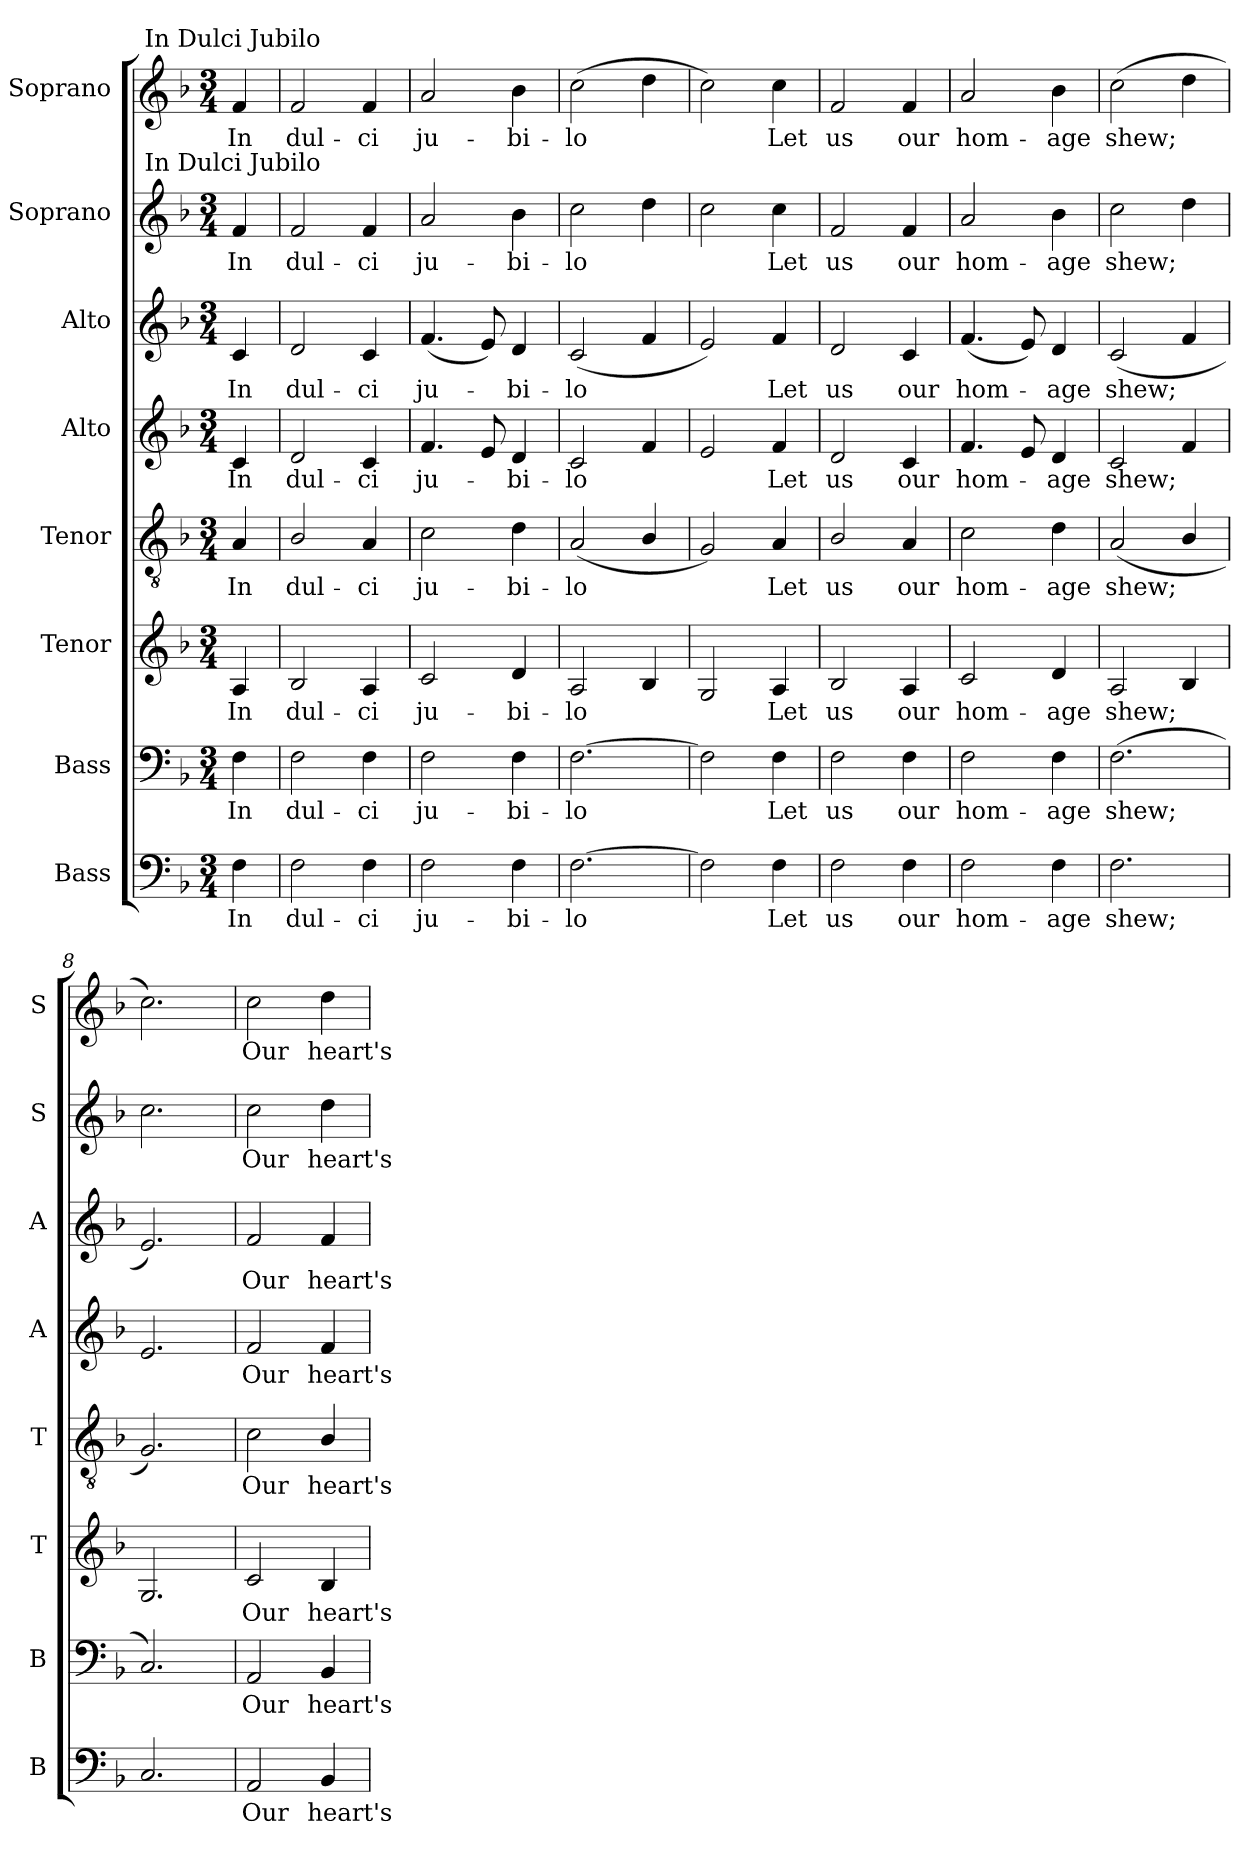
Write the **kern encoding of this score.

**kern	**text	**kern	**text	**kern	**text	**kern	**text	**kern	**text	**kern	**text	**kern	**text	**kern	**text
*part8	*part8	*part7	*part7	*part6	*part6	*part5	*part5	*part4	*part4	*part3	*part3	*part2	*part2	*part1	*part1
*staff8	*staff8	*staff7	*staff7	*staff6	*staff6	*staff5	*staff5	*staff4	*staff4	*staff3	*staff3	*staff2	*staff2	*staff1	*staff1
*I"Bass	*	*I"Bass	*	*I"Tenor	*	*I"Tenor	*	*I"Alto	*	*I"Alto	*	*I"Soprano	*	*I"Soprano	*
*I'B	*	*I'B	*	*I'T	*	*I'T	*	*I'A	*	*I'A	*	*I'S	*	*I'S	*
*	*	*clefF4	*	*	*	*clefGv2	*	*	*	*clefG2	*	*	*	*clefG2	*
*k[b-]	*	*k[b-]	*	*k[b-]	*	*k[b-]	*	*k[b-]	*	*k[b-]	*	*k[b-]	*	*k[b-]	*
*F:	*	*F:	*	*F:	*	*F:	*	*F:	*	*F:	*	*F:	*	*F:	*
*M3/4	*	*M3/4	*	*M3/4	*	*M3/4	*	*M3/4	*	*M3/4	*	*M3/4	*	*M3/4	*
=	=	=	=	=	=	=	=	=	=	=	=	=	=	=	=
!	!	!	!	!	!	!	!	!	!	!	!	!	!	!LO:TX:a:cj:t=In Dulci Jubilo	!
!	!	!	!	!	!	!	!	!	!	!	!	!LO:TX:a:cj:t=In Dulci Jubilo	!	!	!
!	!LO:LY:b	!	!LO:LY:b	!	!LO:LY:b	!	!LO:LY:b	!	!LO:LY:b	!	!LO:LY:b	!	!LO:LY:b	!	!LO:LY:b
4F	In	4F	In	4A	In	4A	In	4c	In	4c	In	4f	In	4f	In
=1	=1	=1	=1	=1	=1	=1	=1	=1	=1	=1	=1	=1	=1	=1	=1
!	!LO:LY:b	!	!LO:LY:b	!	!LO:LY:b	!	!LO:LY:b	!	!LO:LY:b	!	!LO:LY:b	!	!LO:LY:b	!	!LO:LY:b
2F	dul-	2F	dul-	2B-/	dul-	2B-/	dul-	2d	dul-	2d	dul-	2f	dul-	2f	dul-
!	!LO:LY:b	!	!LO:LY:b	!	!LO:LY:b	!	!LO:LY:b	!	!LO:LY:b	!	!LO:LY:b	!	!LO:LY:b	!	!LO:LY:b
4F	-ci	4F	-ci	4A	-ci	4A	-ci	4c	-ci	4c	-ci	4f	-ci	4f	-ci
=2	=2	=2	=2	=2	=2	=2	=2	=2	=2	=2	=2	=2	=2	=2	=2
!	!LO:LY:b	!	!LO:LY:b	!	!LO:LY:b	!	!LO:LY:b	!	!LO:LY:b	!	!LO:LY:b	!	!LO:LY:b	!	!LO:LY:b
2F	ju-	2F	ju-	2c	ju-	2c	ju-	4.f	ju-	(<4.f	ju-	2a	ju-	2a	ju-
.	.	.	.	.	.	.	.	8e	.	8e)	.	.	.	.	.
!	!LO:LY:b	!	!LO:LY:b	!	!LO:LY:b	!	!LO:LY:b	!	!LO:LY:b	!	!LO:LY:b	!	!LO:LY:b	!	!LO:LY:b
4F	-bi-	4F	-bi-	4d	-bi-	4d	-bi-	4d	bi-	4d	bi-	4b-	-bi-	4b-	-bi-
=3	=3	=3	=3	=3	=3	=3	=3	=3	=3	=3	=3	=3	=3	=3	=3
!	!LO:LY:b	!	!LO:LY:b	!	!LO:LY:b	!	!LO:LY:b	!	!LO:LY:b	!	!LO:LY:b	!	!LO:LY:b	!	!LO:LY:b
[2.F	-lo	[2.F	-lo	2A	-lo	(<2A	-lo	2c	-lo	(<2c	-lo	2cc	-lo	(>2cc	-lo
.	.	.	.	4B-/	.	4B-/	.	4f	.	4f	.	4dd	.	4dd	.
=4	=4	=4	=4	=4	=4	=4	=4	=4	=4	=4	=4	=4	=4	=4	=4
2F]	.	2F]	.	2G	.	2G)	.	2e	.	2e)	.	2cc	.	2cc)	.
!	!LO:LY:b	!	!LO:LY:b	!	!LO:LY:b	!	!LO:LY:b	!	!LO:LY:b	!	!LO:LY:b	!	!LO:LY:b	!	!LO:LY:b
4F	Let	4F	Let	4A	Let	4A	Let	4f	Let	4f	Let	4cc	Let	4cc	Let
=5	=5	=5	=5	=5	=5	=5	=5	=5	=5	=5	=5	=5	=5	=5	=5
!	!LO:LY:b	!	!LO:LY:b	!	!LO:LY:b	!	!LO:LY:b	!	!LO:LY:b	!	!LO:LY:b	!	!LO:LY:b	!	!LO:LY:b
2F	us	2F	us	2B-/	us	2B-/	us	2d	us	2d	us	2f	us	2f	us
!	!LO:LY:b	!	!LO:LY:b	!	!LO:LY:b	!	!LO:LY:b	!	!LO:LY:b	!	!LO:LY:b	!	!LO:LY:b	!	!LO:LY:b
4F	our	4F	our	4A	our	4A	our	4c	our	4c	our	4f	our	4f	our
=6	=6	=6	=6	=6	=6	=6	=6	=6	=6	=6	=6	=6	=6	=6	=6
!	!LO:LY:b	!	!LO:LY:b	!	!LO:LY:b	!	!LO:LY:b	!	!LO:LY:b	!	!LO:LY:b	!	!LO:LY:b	!	!LO:LY:b
2F	hom-	2F	hom-	2c	hom-	2c	hom-	4.f	hom-	(<4.f	hom-	2a	hom-	2a	hom-
.	.	.	.	.	.	.	.	8e	.	8e)	.	.	.	.	.
!	!LO:LY:b	!	!LO:LY:b	!	!LO:LY:b	!	!LO:LY:b	!	!LO:LY:b	!	!LO:LY:b	!	!LO:LY:b	!	!LO:LY:b
4F	-age	4F	-age	4d	-age	4d	-age	4d	age	4d	age	4b-	-age	4b-	-age
=7	=7	=7	=7	=7	=7	=7	=7	=7	=7	=7	=7	=7	=7	=7	=7
!	!LO:LY:b	!	!LO:LY:b	!	!LO:LY:b	!	!LO:LY:b	!	!LO:LY:b	!	!LO:LY:b	!	!LO:LY:b	!	!LO:LY:b
2.F	shew;	(<2.F	shew;	2A	shew;	(<2A	shew;	2c	shew;	(<2c	shew;	2cc	shew;	(>2cc	shew;
.	.	.	.	4B-/	.	4B-/	.	4f	.	4f	.	4dd	.	4dd	.
=8	=8	=8	=8	=8	=8	=8	=8	=8	=8	=8	=8	=8	=8	=8	=8
2.C	.	2.C)	.	2.G	.	2.G)	.	2.e	.	2.e)	.	2.cc	.	2.cc)	.
=9	=9	=9	=9	=9	=9	=9	=9	=9	=9	=9	=9	=9	=9	=9	=9
!	!LO:LY:b	!	!LO:LY:b	!	!LO:LY:b	!	!LO:LY:b	!	!LO:LY:b	!	!LO:LY:b	!	!LO:LY:b	!	!LO:LY:b
2AA	Our	2AA	Our	2c	Our	2c	Our	2f	Our	2f	Our	2cc	Our	2cc	Our
!	!LO:LY:b	!	!LO:LY:b	!	!LO:LY:b	!	!LO:LY:b	!	!LO:LY:b	!	!LO:LY:b	!	!LO:LY:b	!	!LO:LY:b
4BB-	heart's	4BB-	heart's	4B-/	heart's	4B-/	heart's	4f	heart's	4f	heart's	4dd	heart's	4dd	heart's
=	=	=	=	=	=	=	=	=	=	=	=	=	=	=	=
*-	*-	*-	*-	*-	*-	*-	*-	*-	*-	*-	*-	*-	*-	*-	*-
